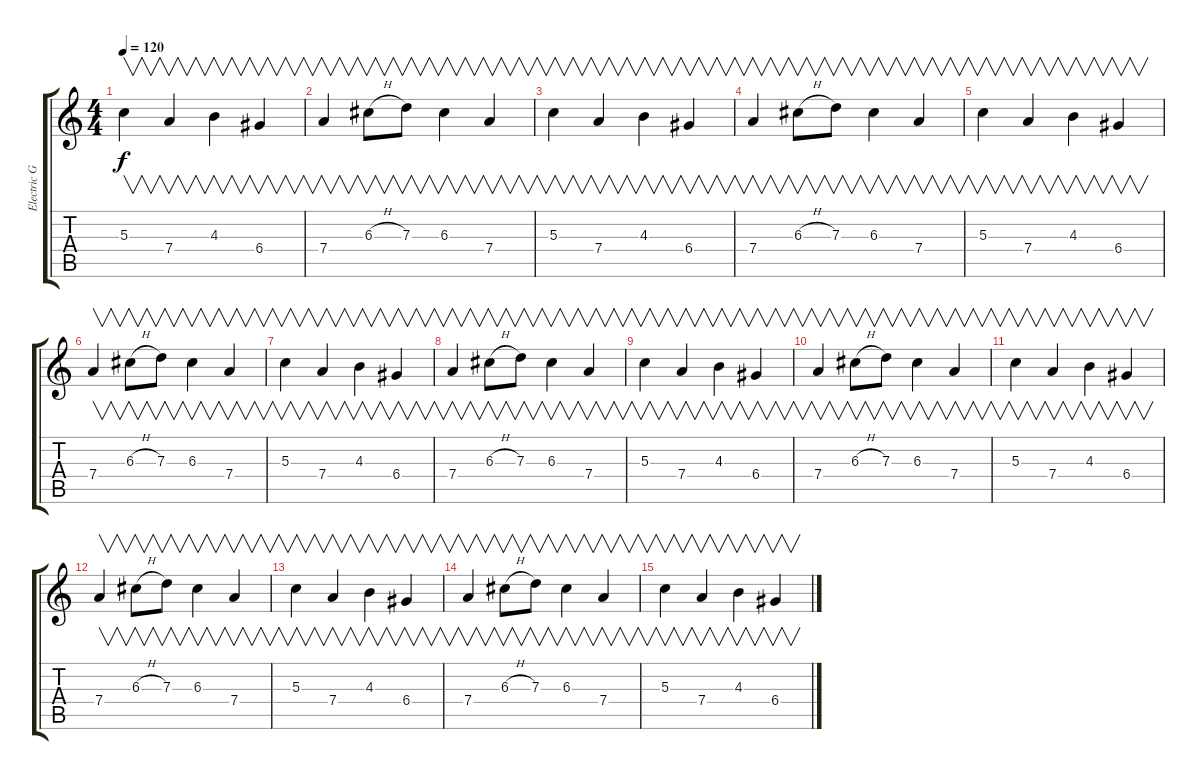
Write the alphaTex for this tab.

\track ("Electric Guitar" "Electric G") {instrument distortionguitar}
\staff {score tabs}
\tuning (E4 B3 G3 D3 A2 E2) {hide}
\ts (4 4)
\tempo 120
\clef g2
\ks c
5.3.4{v dy f} 7.4.4{v} 4.3.4{v} 6.4.4{v} |
7.4.4{v} 6.3{h}.8{v} 7.3.8{v} 6.3.4{v} 7.4.4{v} |
5.3.4{v} 7.4.4{v} 4.3.4{v} 6.4.4{v} |
7.4.4{v} 6.3{h}.8{v} 7.3.8{v} 6.3.4{v} 7.4.4{v} |
5.3.4{v} 7.4.4{v} 4.3.4{v} 6.4.4{v} |
7.4.4{v} 6.3{h}.8{v} 7.3.8{v} 6.3.4{v} 7.4.4{v} |
5.3.4{v} 7.4.4{v} 4.3.4{v} 6.4.4{v} |
7.4.4{v} 6.3{h}.8{v} 7.3.8{v} 6.3.4{v} 7.4.4{v} |
5.3.4{v} 7.4.4{v} 4.3.4{v} 6.4.4{v} |
7.4.4{v} 6.3{h}.8{v} 7.3.8{v} 6.3.4{v} 7.4.4{v} |
5.3.4{v} 7.4.4{v} 4.3.4{v} 6.4.4{v} |
7.4.4{v} 6.3{h}.8{v} 7.3.8{v} 6.3.4{v} 7.4.4{v} |
5.3.4{v} 7.4.4{v} 4.3.4{v} 6.4.4{v} |
7.4.4{v} 6.3{h}.8{v} 7.3.8{v} 6.3.4{v} 7.4.4{v} |
5.3.4{v} 7.4.4{v} 4.3.4{v} 6.4.4{v}
